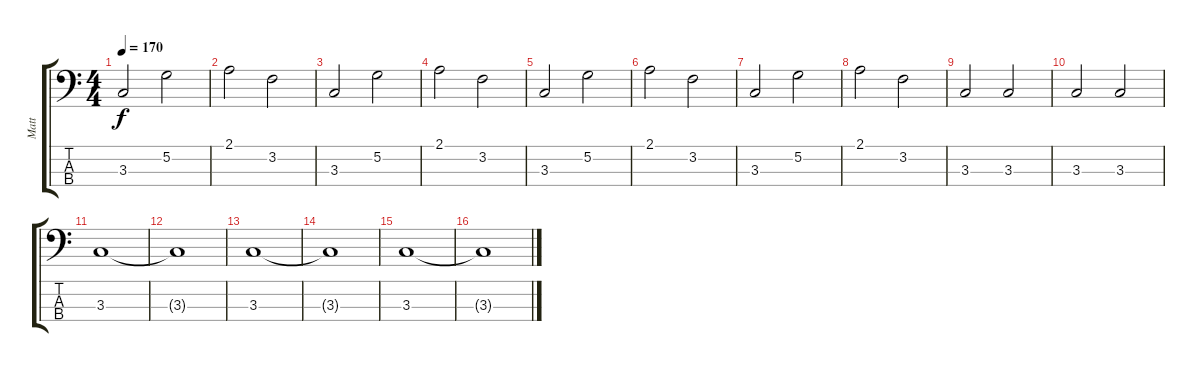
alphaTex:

\track ("Matt" "Matt") {instrument electricbassfinger}
\staff {score tabs}
\tuning (G2 D2 A1 E1) {hide}
\ts (4 4)
\tempo 170
\clef f4
\ks c
3.3.2{dy f} 5.2.2 |
2.1.2 3.2.2 |
3.3.2 5.2.2 |
2.1.2 3.2.2 |
3.3.2 5.2.2 |
2.1.2 3.2.2 |
3.3.2 5.2.2 |
2.1.2 3.2.2 |
3.3.2 3.3.2 |
3.3.2 3.3.2 |
3.3.1 |
3.3{t}.1 |
3.3.1 |
3.3{t}.1 |
3.3.1 |
3.3{t}.1
